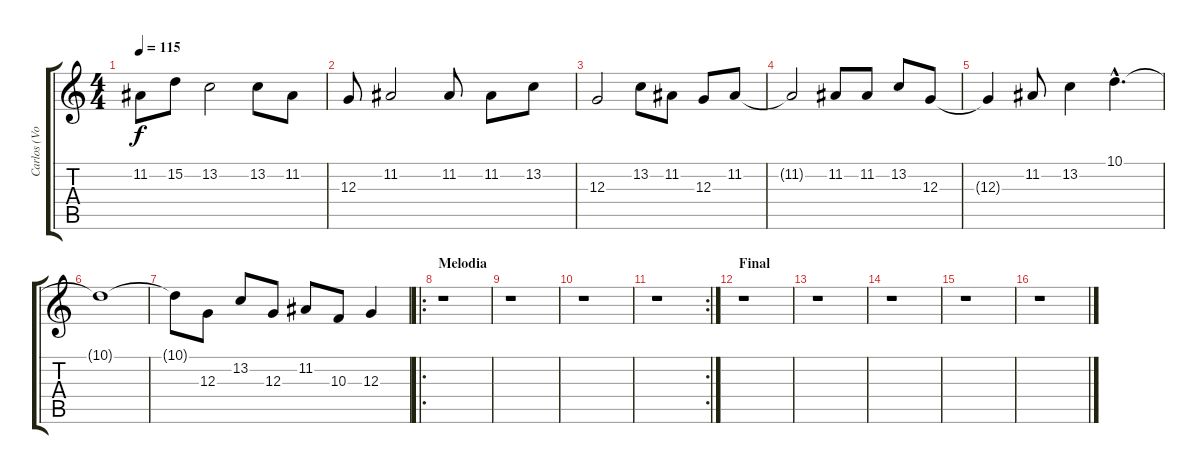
\track ("Carlos (Voz)" "Carlos (Vo") {instrument clarinet}
\staff {score tabs}
\tuning (E4 B3 G3 D3 A2 E2) {hide}
\ts (4 4)
\tempo 115
\clef g2
\ks c
11.2.8{dy f} 15.2.8 13.2.2 13.2.8 11.2.8 |
12.3.8 11.2.2 11.2.8 11.2.8 13.2.8 |
12.3.2 13.2.8 11.2.8 12.3.8 11.2.8 |
11.2{t}.2 11.2.8 11.2.8 13.2.8 12.3.8 |
12.3{t}.4 11.2.8 13.2.4 10.1{hac}.4{d} |
10.1{t}.1 |
10.1{t}.8 12.3.8 13.2.8 12.3.8 11.2.8 10.3.8 12.3.4 |
\ro
\section ("" "Melodia")
r.1 |
r.1 |
r.1 |
\rc 2
r.1 |
\section ("" "Final")
r.1 |
r.1 |
r.1 |
r.1 |
r.1
